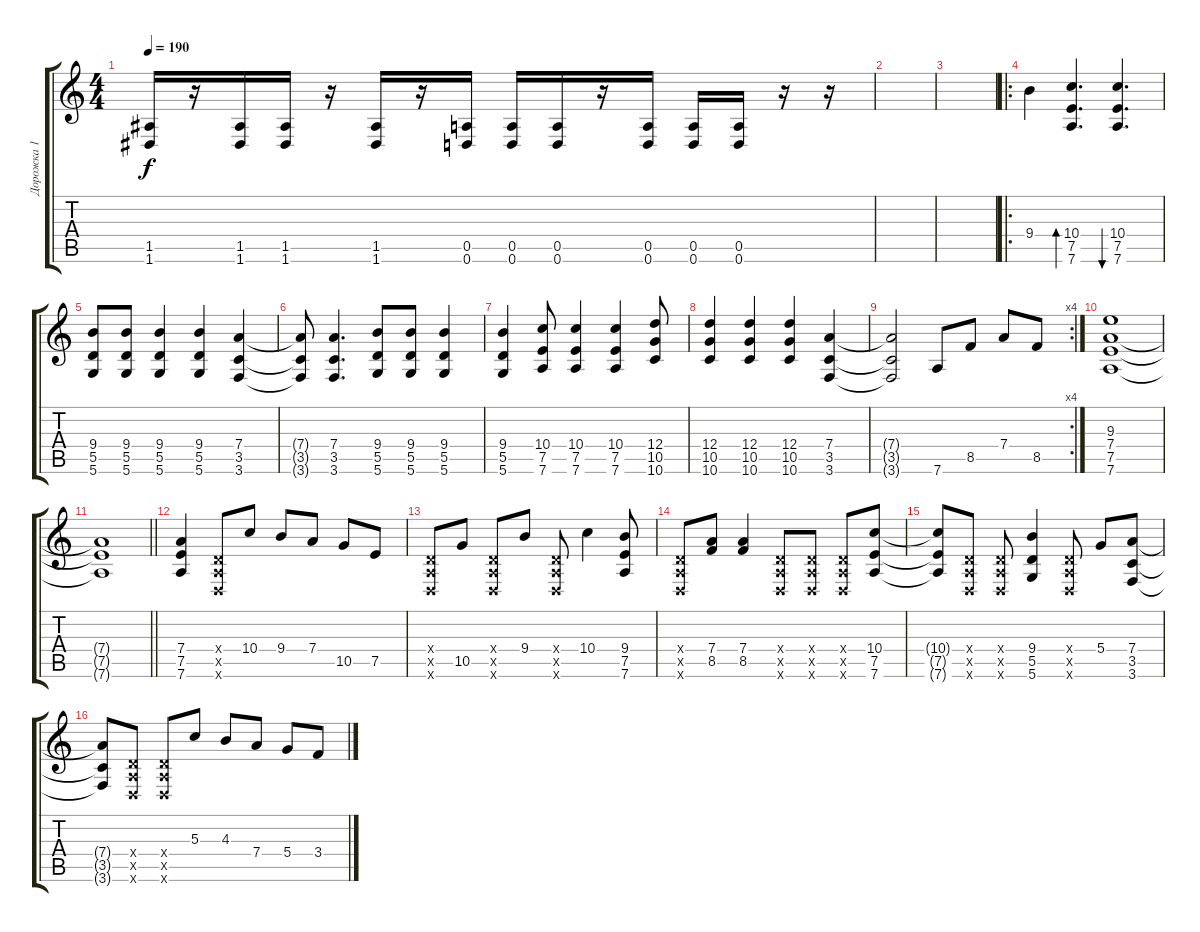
\track ("Дорожка 1" "Дорожка 1") {instrument distortionguitar}
\staff {score tabs}
\tuning (E4 B3 G3 D3 A2 D2) {hide}
\ts (4 4)
\tempo 190
\clef g2
\ks c
(1.5 1.6).16{dy f} r.16 (1.5 1.6).16 (1.5 1.6).16 r.16 (1.5 1.6).16 r.16 (0.5 0.6).16 (0.5 0.6).16 (0.5 0.6).16 r.16 (0.5 0.6).16 (0.5 0.6).16 (0.5 0.6).16 r.16 r.16 |
|
|
\ro
9.4.4 (10.4 7.5 7.6).4{d bd 240} (10.4 7.5 7.6).4{d bu 240} |
(9.4 5.5 5.6).8 (9.4 5.5 5.6).8 (9.4 5.5 5.6).4 (9.4 5.5 5.6).4 (7.4 3.5 3.6).4 |
(7.4{t} 3.5{t} 3.6{t}).8 (7.4 3.5 3.6).4{d} (9.4 5.5 5.6).8 (9.4 5.5 5.6).8 (9.4 5.5 5.6).4 |
(9.4 5.5 5.6).4 (10.4 7.5 7.6).8 (10.4 7.5 7.6).4 (10.4 7.5 7.6).4 (12.4 10.5 10.6).8 |
(12.4 10.5 10.6).4 (12.4 10.5 10.6).4 (12.4 10.5 10.6).4 (7.4 3.5 3.6).4 |
\rc 4
(7.4{t} 3.5{t} 3.6{t}).2 7.6.8 8.5.8 7.4.8 8.5.8 |
(9.3 7.4 7.5 7.6).1 |
\barLineRight lightlight
(7.4{t} 7.5{t} 7.6{t}).1 |
(7.4 7.5 7.6).4 (0.4{x} 0.5{x} 0.6{x}).8 10.4.8 9.4.8 7.4.8 10.5.8 7.5.8 |
(0.4{x} 0.5{x} 0.6{x}).8 10.5.8 (0.4{x} 0.5{x} 0.6{x}).8 9.4.8 (0.4{x} 0.5{x} 0.6{x}).8 10.4.4 (9.4 7.5 7.6).8 |
(0.4{x} 0.5{x} 0.6{x}).8 (7.4 8.5).8 (7.4 8.5).4 (0.4{x} 0.5{x} 0.6{x}).8 (0.4{x} 0.5{x} 0.6{x}).8 (0.4{x} 0.5{x} 0.6{x}).8 (10.4 7.5 7.6).8 |
(10.4{t} 7.5{t} 7.6{t}).8 (0.4{x} 0.5{x} 0.6{x}).8 (0.4{x} 0.5{x} 0.6{x}).8 (9.4 5.5 5.6).4 (0.4{x} 0.5{x} 0.6{x}).8 5.4.8 (7.4 3.5 3.6).8 |
(7.4{t} 3.5{t} 3.6{t}).8 (0.4{x} 0.5{x} 0.6{x}).8 (0.4{x} 0.5{x} 0.6{x}).8 5.3.8 4.3.8 7.4.8 5.4.8 3.4.8
